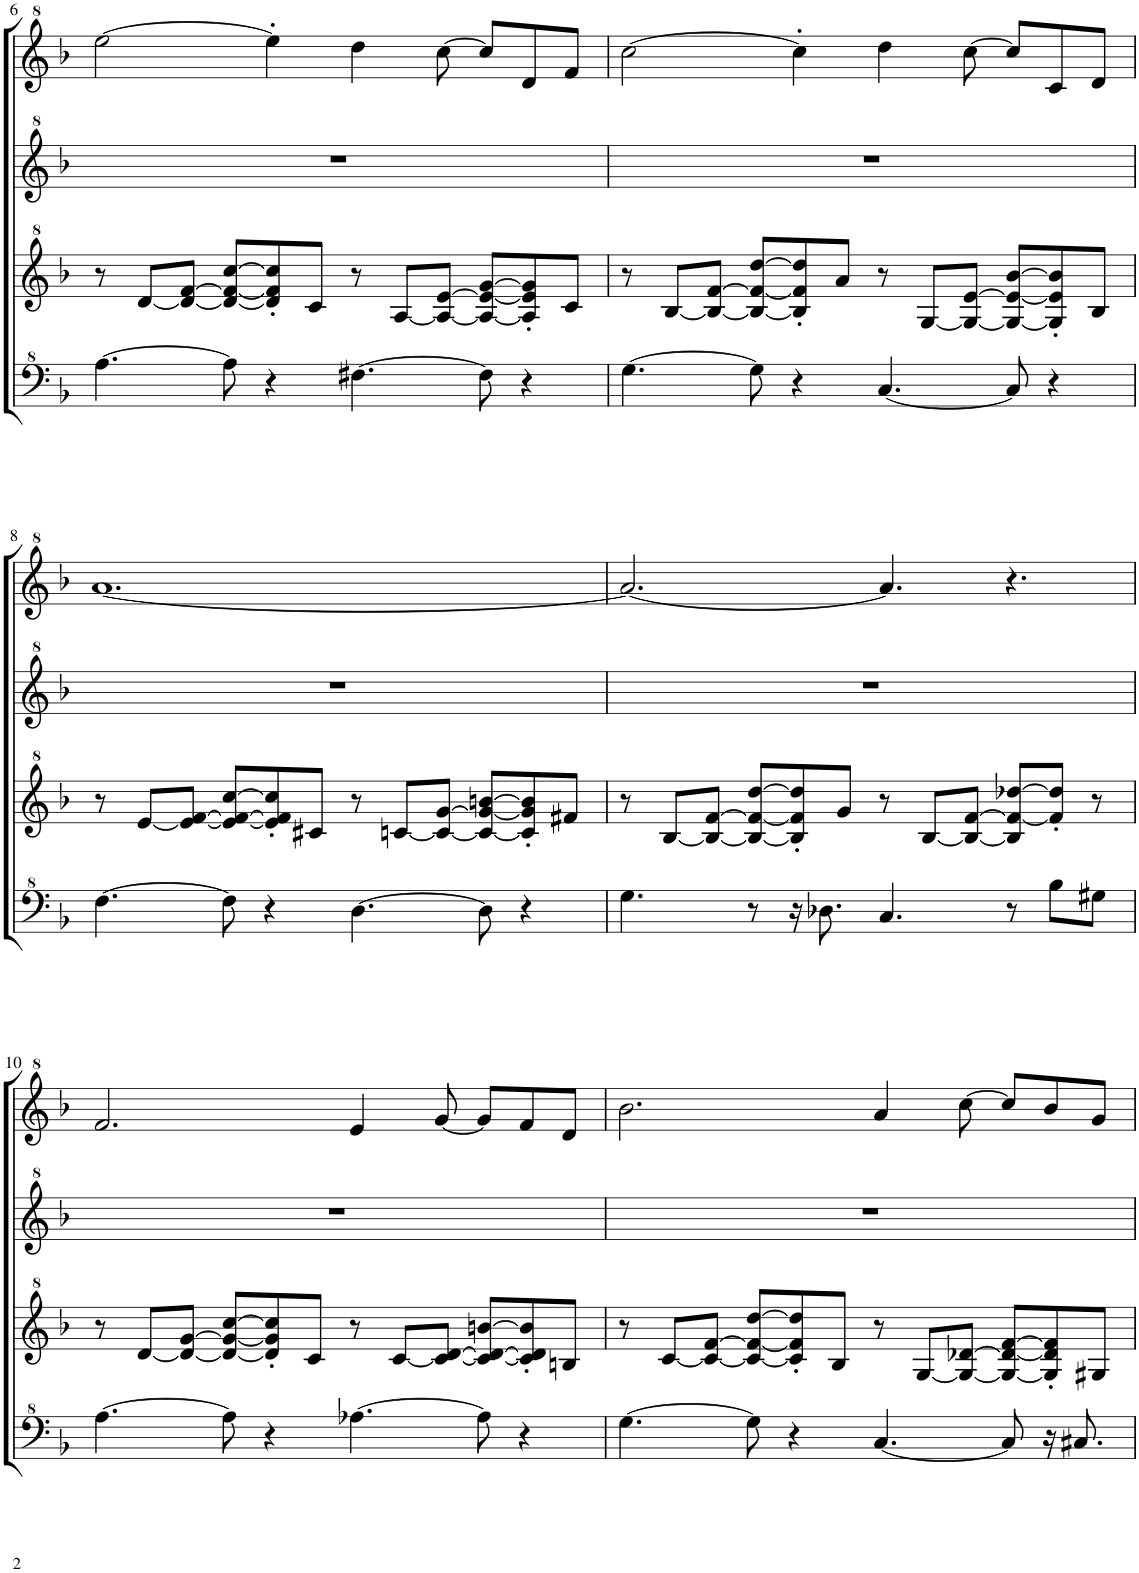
**kern	**kern	**kern	**kern
*part1	*part1	*part1	*part1
*staff4	*staff3	*staff2	*staff1
*I"Model III	*	*	*
!!LO:PB:g=z
*clefF^4	*clefG^2	*clefG^2	*clefG^2
*k[b-]	*k[b-]	*k[b-]	*k[b-]
*M12/8	*M12/8	*M12/8	*M12/8
=6	=6	=6	=6
[4.a\	8r	1.r	[2eee\
.	[8dd/L	.	.
.	8dd/_ [8ff/J	.	.
8a\]	8dd/_ 8ff/_ [8ccc/L	.	.
4r	8dd/]' 8ff/]' 8ccc/]'	.	4eee'\]
.	8cc/J	.	.
[4.f#X\	8r	.	4ddd\
.	[8a/L	.	.
.	8a/_ [8ee/J	.	[8ccc\
8f#\]	8a/_ 8ee/_ [8gg/L	.	8ccc/L]
4r	8a/]' 8ee/]' 8gg/]'	.	8dd/
.	8cc/J	.	8ff/J
=7	=7	=7	=7
[4.g\	8r	1.r	[2ccc\
.	[8b-/L	.	.
.	8b-/_ [8ff/J	.	.
8g\]	8b-/_ 8ff/_ [8ddd/L	.	.
4r	8b-/]' 8ff/]' 8ddd/]'	.	4ccc'\]
.	8aa/J	.	.
[4.c/	8r	.	4ddd\
.	[8g/L	.	.
.	8g/_ [8ee/J	.	[8ccc\
8c/]	8g/_ 8ee/_ [8bb-/L	.	8ccc/L]
4r	8g/]' 8ee/]' 8bb-/]'	.	8cc/
.	8b-/J	.	8dd/J
!!LO:LB:g=z
=8	=8	=8	=8
[4.f\	8r	1.r	[1.aa
.	[8ee/L	.	.
.	8ee/_ [8ff/J	.	.
8f\]	8ee/_ 8ff/_ [8ccc/L	.	.
4r	8ee/]' 8ff/]' 8ccc/]'	.	.
.	8cc#X/J	.	.
[4.d\	8r	.	.
.	[8ccn/L	.	.
.	8cc/_ [8gg/J	.	.
8d\]	8cc/_ 8gg/_ [8bbn/L	.	.
4r	8cc/]' 8gg/]' 8bb/]'	.	.
.	8ff#X/J	.	.
=9	=9	=9	=9
4.g\	8r	1.r	2.aa/_
.	[8b-/L	.	.
.	8b-/_ [8ff/J	.	.
8r	8b-/_ 8ff/_ [8ddd/L	.	.
16r	8b-/]' 8ff/]' 8ddd/]'	.	.
8.d-X\	.	.	.
.	8gg/J	.	.
4.c/	8r	.	4.aa/]
.	[8b-/L	.	.
.	8b-/_ [8ff/J	.	.
8r	8b-/] 8ff/_ [8ddd-X/L	.	4.r
8b-\L	8ff/]' 8ddd-/]'J	.	.
8g#X\J	8r	.	.
!!LO:LB:g=z
=10	=10	=10	=10
[4.a\	8r	1.r	2.ff/
.	[8dd/L	.	.
.	8dd/_ [8gg/J	.	.
8a\]	8dd/_ 8gg/_ [8ccc/L	.	.
4r	8dd/]' 8gg/]' 8ccc/]'	.	.
.	8cc/J	.	.
[4.a-X\	8r	.	4ee/
.	[8cc/L	.	.
.	8cc/_ [8dd/J	.	[8gg/
8a-\]	8cc/_ 8dd/_ [8bbn/L	.	8gg/L]
4r	8cc/]' 8dd/]' 8bb/]'	.	8ff/
.	8bn/J	.	8dd/J
=11	=11	=11	=11
[4.g\	8r	1.r	2.bb-\
.	[8cc/L	.	.
.	8cc/_ [8ff/J	.	.
8g\]	8cc/_ 8ff/_ [8ddd/L	.	.
4r	8cc/]' 8ff/]' 8ddd/]'	.	.
.	8b-/J	.	.
[4.c/	8r	.	4aa/
.	[8g/L	.	.
.	8g/_ [8dd-X/J	.	[8ccc\
8c/]	8g/_ 8dd-/_ [8ff/L	.	8ccc/L]
16r	8g/]' 8dd-/]' 8ff/]'	.	8bb-/
8.c#X/	.	.	.
.	8g#X/J	.	8gg/J
=	=	=	=
*-	*-	*-	*-
